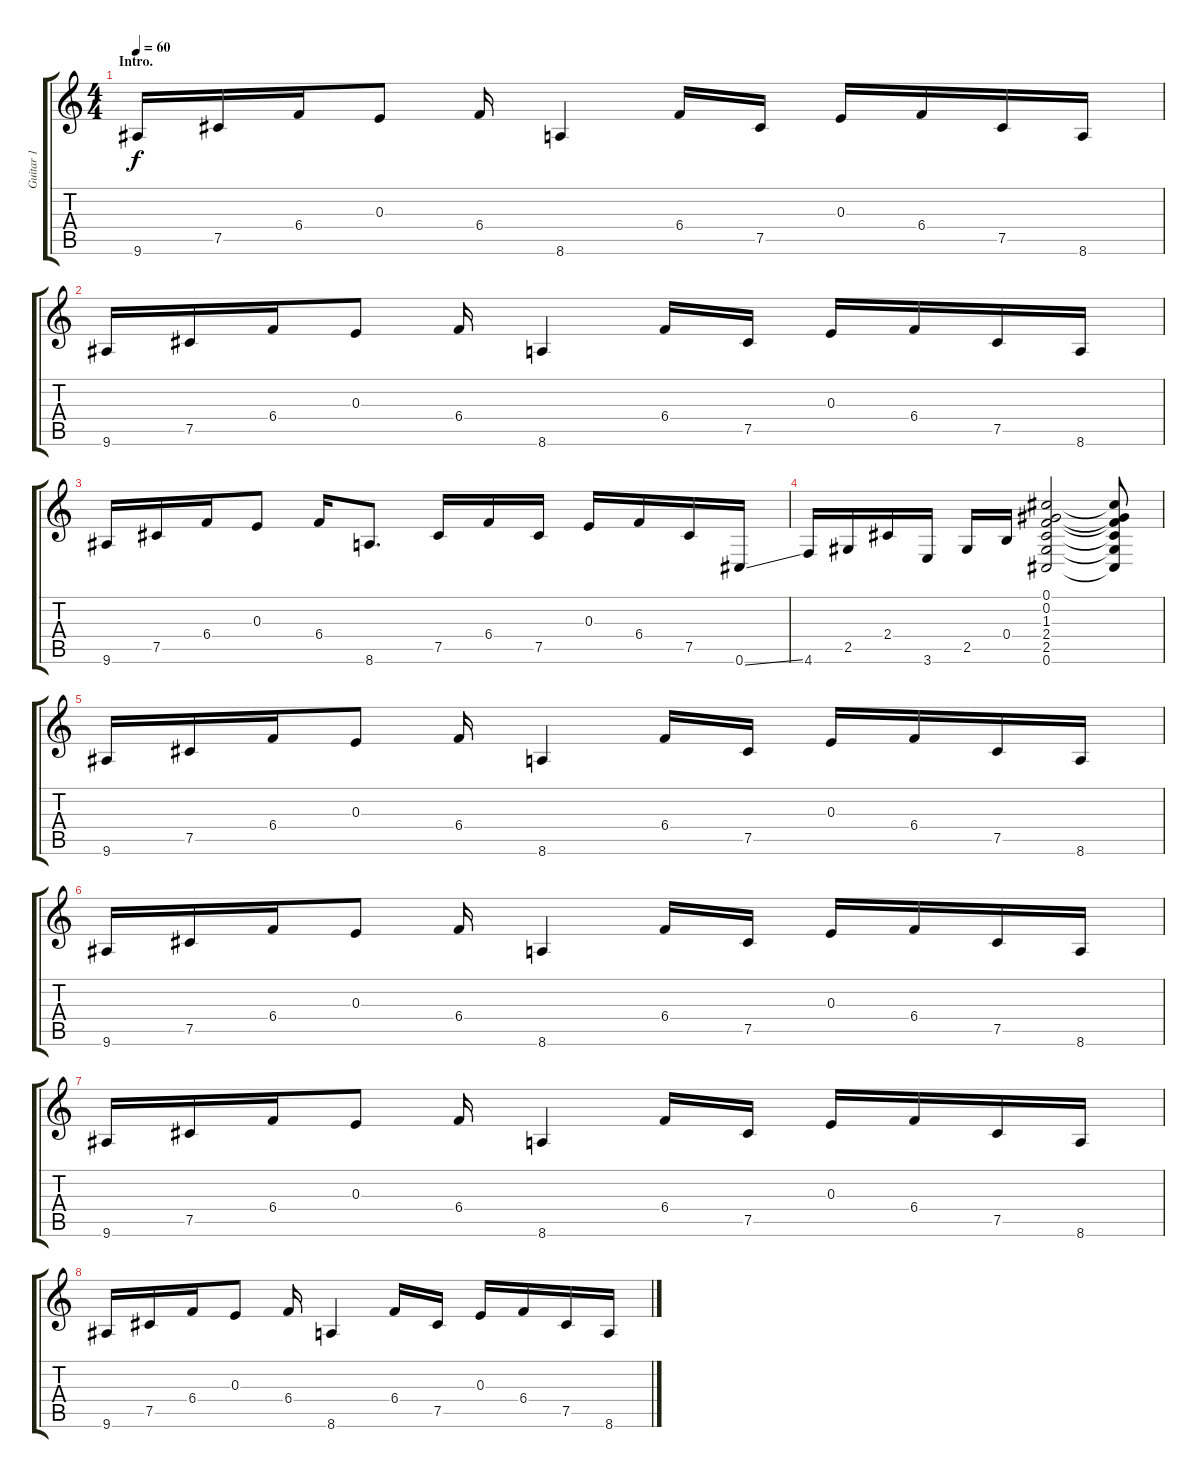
\track ("Guitar 1" "Guitar 1") {instrument electricguitarclean}
\staff {score tabs}
\tuning (Db4 Ab3 E3 B2 Gb2 Db2) {hide}
\ts (4 4)
\section ("" "Intro.")
\tempo 60
\clef g2
\ks c
9.6.16{dy f instrument electricguitarclean} 7.5.16 6.4.16 0.3.8 6.4.16 8.6.4 6.4.16 7.5.16 0.3.16 6.4.16 7.5.16 8.6.16 |
9.6.16 7.5.16 6.4.16 0.3.8 6.4.16 8.6.4 6.4.16 7.5.16 0.3.16 6.4.16 7.5.16 8.6.16 |
9.6.16 7.5.16 6.4.16 0.3.8 6.4.16 8.6.8{d} 7.5.16 6.4.16 7.5.16 0.3.16 6.4.16 7.5.16 0.6{ss}.16 |
4.6.16 2.5.16 2.4.16 3.6.16 2.5.16 0.4.16 (0.1 0.2 1.3 2.4 2.5 0.6).2 (0.1{t} 0.2{t} 1.3{t} 2.4{t} 2.5{t} 0.6{t}).8 |
9.6.16 7.5.16 6.4.16 0.3.8 6.4.16 8.6.4 6.4.16 7.5.16 0.3.16 6.4.16 7.5.16 8.6.16 |
9.6.16 7.5.16 6.4.16 0.3.8 6.4.16 8.6.4 6.4.16 7.5.16 0.3.16 6.4.16 7.5.16 8.6.16 |
9.6.16 7.5.16 6.4.16 0.3.8 6.4.16 8.6.4 6.4.16 7.5.16 0.3.16 6.4.16 7.5.16 8.6.16 |
9.6.16 7.5.16 6.4.16 0.3.8 6.4.16 8.6.4 6.4.16 7.5.16 0.3.16 6.4.16 7.5.16 8.6.16
